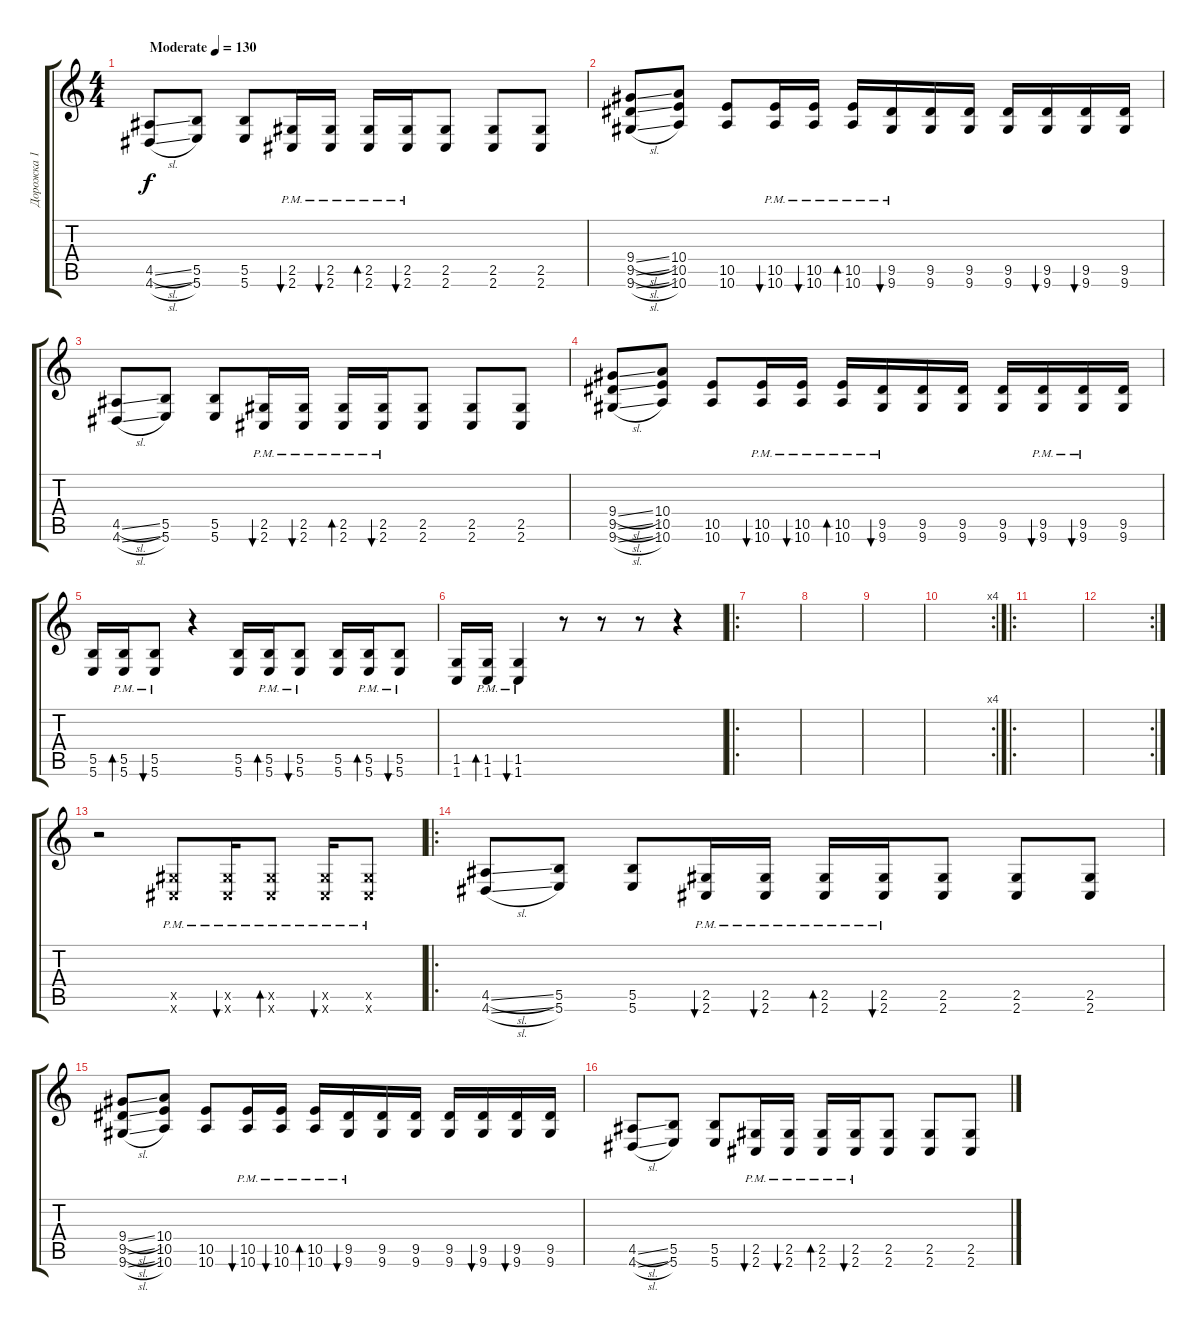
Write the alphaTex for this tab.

\track ("Дорожка 1" "Дорожка 1") {instrument distortionguitar}
\staff {score tabs}
\tuning (Db4 Ab3 E3 B2 Gb2 B1) {hide}
\ts (4 4)
\tempo (130 "Moderate")
\clef g2
\ks c
(4.5{sl} 4.6{sl}).8{dy f instrument distortionguitar} (5.5 5.6).8 (5.5 5.6).8 (2.5{pm} 2.6{pm}).16{bu 60} (2.5{pm} 2.6{pm}).16{bu 60} (2.5{pm} 2.6{pm}).16{bd 60} (2.5{pm} 2.6{pm}).16{bu 60} (2.5 2.6).8 (2.5 2.6).8 (2.5 2.6).8 |
(9.4{sl} 9.5{sl} 9.6{sl}).8 (10.4 10.5 10.6).8 (10.5 10.6).8 (10.5{pm} 10.6{pm}).16{bu 60} (10.5{pm} 10.6{pm}).16{bu 60} (10.5{pm} 10.6{pm}).16{bd 60} (9.5{pm} 9.6{pm}).16{bu 60} (9.5 9.6).16 (9.5 9.6).16 (9.5 9.6).16 (9.5 9.6).16{bu 60} (9.5 9.6).16{bu 60} (9.5 9.6).16 |
(4.5{sl} 4.6{sl}).8 (5.5 5.6).8 (5.5 5.6).8 (2.5{pm} 2.6{pm}).16{bu 60} (2.5{pm} 2.6{pm}).16{bu 60} (2.5{pm} 2.6{pm}).16{bd 60} (2.5{pm} 2.6{pm}).16{bu 60} (2.5 2.6).8 (2.5 2.6).8 (2.5 2.6).8 |
(9.4{sl} 9.5{sl} 9.6{sl}).8 (10.4 10.5 10.6).8 (10.5 10.6).8 (10.5{pm} 10.6{pm}).16{bu 60} (10.5{pm} 10.6{pm}).16{bu 60} (10.5{pm} 10.6{pm}).16{bd 60} (9.5{pm} 9.6{pm}).16{bu 60} (9.5 9.6).16 (9.5 9.6).16 (9.5 9.6).16 (9.5{pm} 9.6{pm}).16{bu 60} (9.5{pm} 9.6{pm}).16{bu 60} (9.5 9.6).16 |
(5.5 5.6).16 (5.5{pm} 5.6{pm}).16{bd 60} (5.5{pm} 5.6{pm}).8{bu 60} r.4 (5.5 5.6).16 (5.5{pm} 5.6{pm}).16{bd 60} (5.5{pm} 5.6{pm}).8{bu 60} (5.5 5.6).16 (5.5{pm} 5.6{pm}).16{bd 60} (5.5{pm} 5.6{pm}).8{bu 60} |
(1.5 1.6).16 (1.5{pm} 1.6{pm}).16{bd 60} (1.5{pm} 1.6{pm}).4{bu 60} r.8 r.8 r.8 r.4 |
\ro
|
|
|
\rc 4
|
\ro
|
\rc 2
|
r.2 (2.5{x} 2.6{pm x}).8 (2.5{x} 2.6{pm x}).16{bu 60} (2.5{x} 2.6{pm x}).8{bd 60} (2.5{x} 2.6{pm x}).16{bu 60} (2.5{x} 2.6{pm x}).8 |
\ro
(4.5{sl} 4.6{sl}).8 (5.5 5.6).8 (5.5 5.6).8 (2.5{pm} 2.6{pm}).16{bu 60} (2.5{pm} 2.6{pm}).16{bu 60} (2.5{pm} 2.6{pm}).16{bd 60} (2.5{pm} 2.6{pm}).16{bu 60} (2.5 2.6).8 (2.5 2.6).8 (2.5 2.6).8 |
(9.4{sl} 9.5{sl} 9.6{sl}).8 (10.4 10.5 10.6).8 (10.5 10.6).8 (10.5{pm} 10.6{pm}).16{bu 60} (10.5{pm} 10.6{pm}).16{bu 60} (10.5{pm} 10.6{pm}).16{bd 60} (9.5{pm} 9.6{pm}).16{bu 60} (9.5 9.6).16 (9.5 9.6).16 (9.5 9.6).16 (9.5 9.6).16{bu 60} (9.5 9.6).16{bu 60} (9.5 9.6).16 |
(4.5{sl} 4.6{sl}).8 (5.5 5.6).8 (5.5 5.6).8 (2.5{pm} 2.6{pm}).16{bu 60} (2.5{pm} 2.6{pm}).16{bu 60} (2.5{pm} 2.6{pm}).16{bd 60} (2.5{pm} 2.6{pm}).16{bu 60} (2.5 2.6).8 (2.5 2.6).8 (2.5 2.6).8
